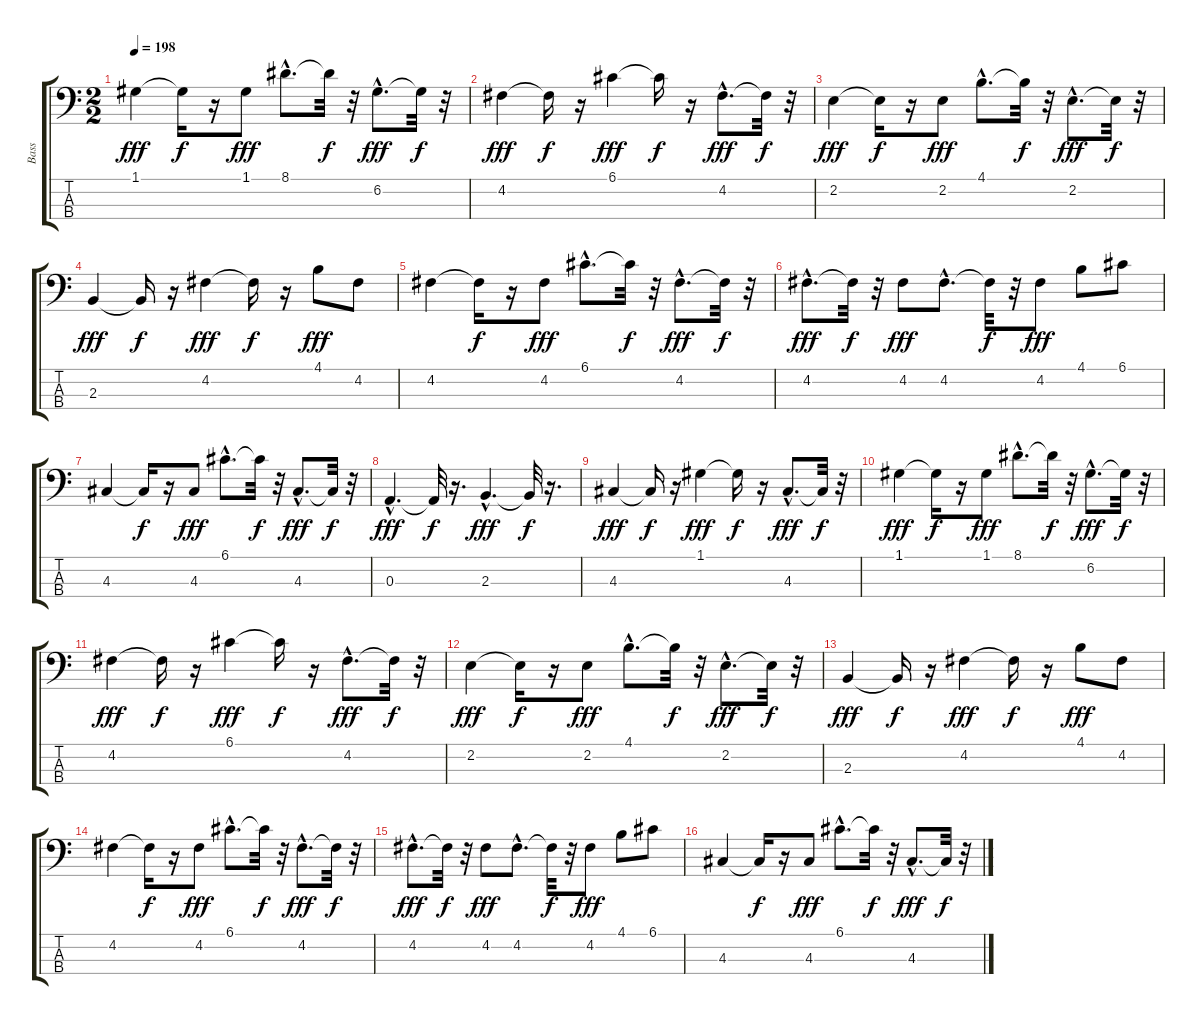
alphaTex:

\track ("Bass" "Bass") {instrument fretlessbass}
\staff {score tabs}
\tuning (G2 D2 A1 E1) {hide}
\ts (2 2)
\tempo 198
\clef f4
\ks c
1.1.4{dy fff} 1.1{t}.16{dy f} r.16 1.1.8{dy fff} 8.1{hac}.8{d} 8.1{t}.32{dy f} r.32 6.2{hac}.8{d dy fff} 6.2{t}.32{dy f} r.32 |
4.2.4{dy fff} 4.2{t}.16{dy f} r.16 6.1.4{dy fff} 6.1{t}.16{dy f} r.16 4.2{hac}.8{d dy fff} 4.2{t}.32{dy f} r.32 |
2.2.4{dy fff} 2.2{t}.16{dy f} r.16 2.2.8{dy fff} 4.1{hac}.8{d} 4.1{t}.32{dy f} r.32 2.2{hac}.8{d dy fff} 2.2{t}.32{dy f} r.32 |
2.3.4{dy fff} 2.3{t}.16{dy f} r.16 4.2.4{dy fff} 4.2{t}.16{dy f} r.16 4.1.8{dy fff} 4.2.8 |
4.2.4 4.2{t}.16{dy f} r.16 4.2.8{dy fff} 6.1{hac}.8{d} 6.1{t}.32{dy f} r.32 4.2{hac}.8{d dy fff} 4.2{t}.32{dy f} r.32 |
4.2{hac}.8{d dy fff} 4.2{t}.32{dy f} r.32 4.2.8{dy fff} 4.2{hac}.8{d} 4.2{t}.32{dy f} r.32 4.2.8{dy fff} 4.1.8 6.1.8 |
4.3.4 4.3{t}.16{dy f} r.16 4.3.8{dy fff} 6.1{hac}.8{d} 6.1{t}.32{dy f} r.32 4.3{hac}.8{d dy fff} 4.3{t}.32{dy f} r.32 |
0.3{hac}.4{d dy fff} 0.3{t}.32{dy f} r.16{d} 2.3{hac}.4{d dy fff} 2.3{t}.32{dy f} r.16{d} |
4.3.4{dy fff} 4.3{t}.16{dy f} r.16 1.1.4{dy fff} 1.1{t}.16{dy f} r.16 4.3{hac}.8{d dy fff} 4.3{t}.32{dy f} r.32 |
1.1.4{dy fff} 1.1{t}.16{dy f} r.16 1.1.8{dy fff} 8.1{hac}.8{d} 8.1{t}.32{dy f} r.32 6.2{hac}.8{d dy fff} 6.2{t}.32{dy f} r.32 |
4.2.4{dy fff} 4.2{t}.16{dy f} r.16 6.1.4{dy fff} 6.1{t}.16{dy f} r.16 4.2{hac}.8{d dy fff} 4.2{t}.32{dy f} r.32 |
2.2.4{dy fff} 2.2{t}.16{dy f} r.16 2.2.8{dy fff} 4.1{hac}.8{d} 4.1{t}.32{dy f} r.32 2.2{hac}.8{d dy fff} 2.2{t}.32{dy f} r.32 |
2.3.4{dy fff} 2.3{t}.16{dy f} r.16 4.2.4{dy fff} 4.2{t}.16{dy f} r.16 4.1.8{dy fff} 4.2.8 |
4.2.4 4.2{t}.16{dy f} r.16 4.2.8{dy fff} 6.1{hac}.8{d} 6.1{t}.32{dy f} r.32 4.2{hac}.8{d dy fff} 4.2{t}.32{dy f} r.32 |
4.2{hac}.8{d dy fff} 4.2{t}.32{dy f} r.32 4.2.8{dy fff} 4.2{hac}.8{d} 4.2{t}.32{dy f} r.32 4.2.8{dy fff} 4.1.8 6.1.8 |
4.3.4 4.3{t}.16{dy f} r.16 4.3.8{dy fff} 6.1{hac}.8{d} 6.1{t}.32{dy f} r.32 4.3{hac}.8{d dy fff} 4.3{t}.32{dy f} r.32
